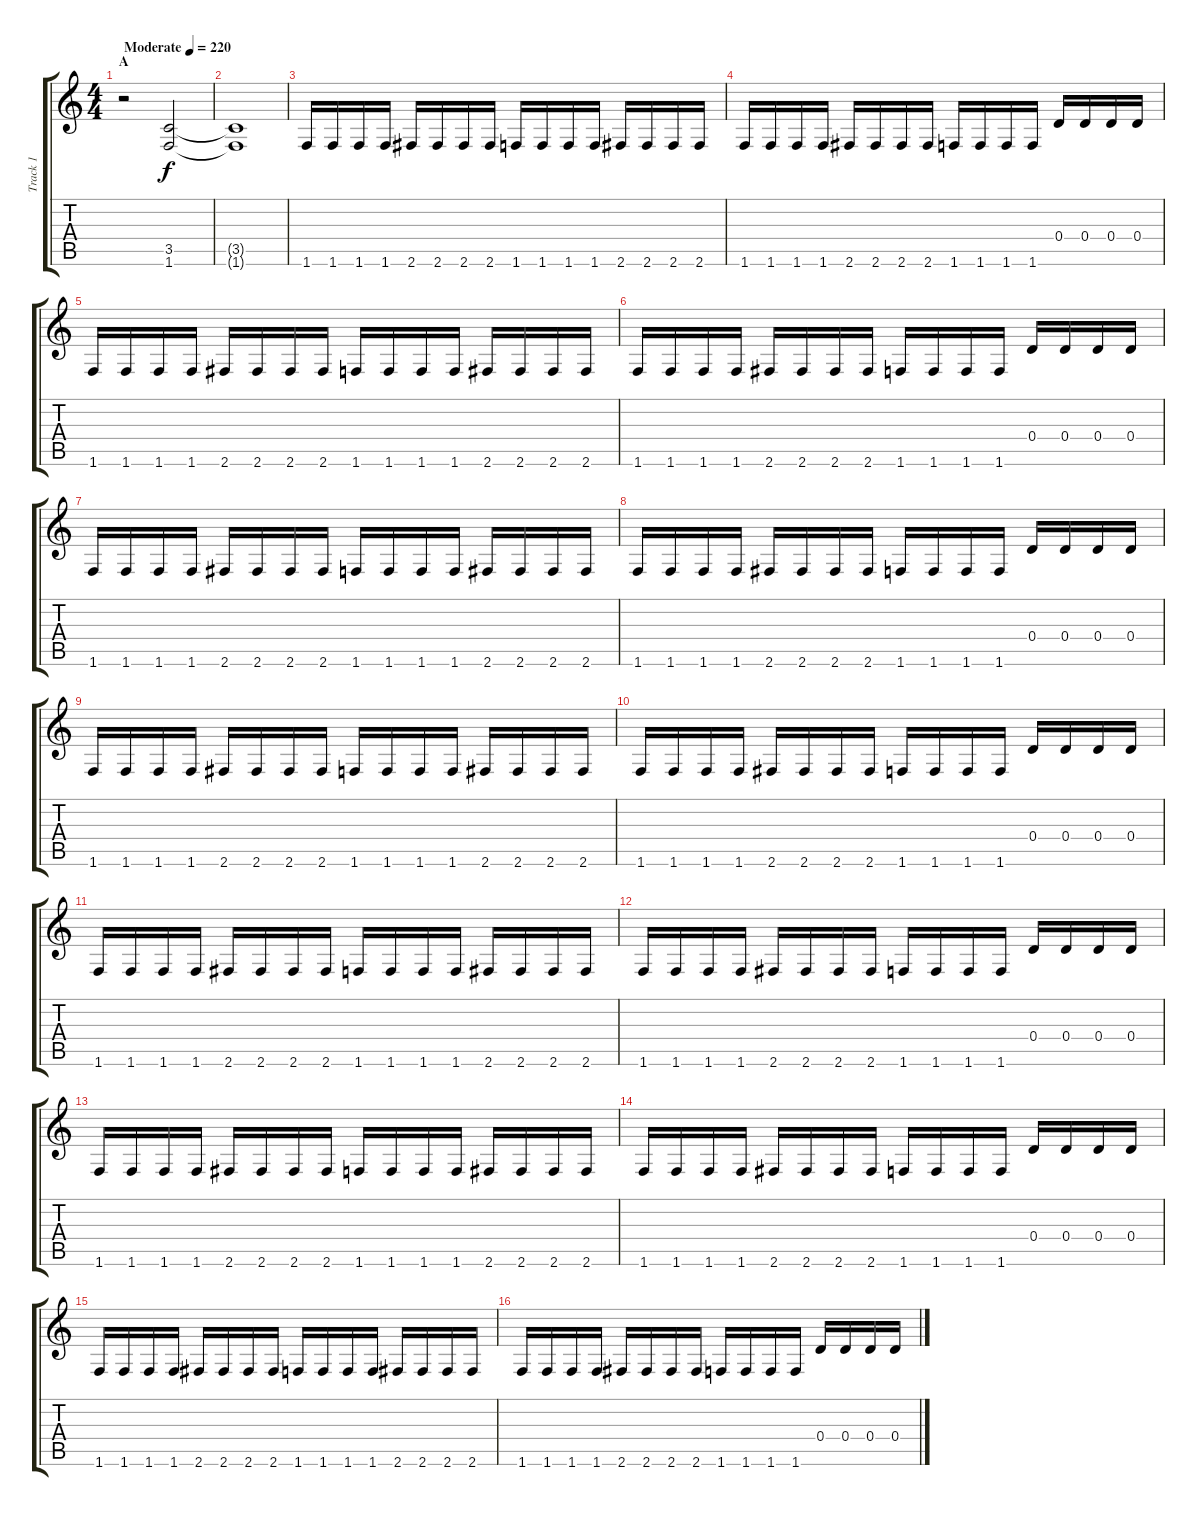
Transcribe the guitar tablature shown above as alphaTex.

\track ("Track 1" "Track 1") {instrument overdrivenguitar}
\staff {score tabs}
\tuning (E4 B3 G3 D3 A2 E2) {hide}
\ts (4 4)
\section ("" "A")
\tempo (220 "Moderate")
\clef g2
\ks c
r.2{dy f instrument overdrivenguitar} (3.5 1.6).2 |
(3.5{t} 1.6{t}).1 |
1.6.16 1.6.16 1.6.16 1.6.16 2.6.16 2.6.16 2.6.16 2.6.16 1.6.16 1.6.16 1.6.16 1.6.16 2.6.16 2.6.16 2.6.16 2.6.16 |
1.6.16 1.6.16 1.6.16 1.6.16 2.6.16 2.6.16 2.6.16 2.6.16 1.6.16 1.6.16 1.6.16 1.6.16 0.4.16 0.4.16 0.4.16 0.4.16 |
1.6.16 1.6.16 1.6.16 1.6.16 2.6.16 2.6.16 2.6.16 2.6.16 1.6.16 1.6.16 1.6.16 1.6.16 2.6.16 2.6.16 2.6.16 2.6.16 |
1.6.16 1.6.16 1.6.16 1.6.16 2.6.16 2.6.16 2.6.16 2.6.16 1.6.16 1.6.16 1.6.16 1.6.16 0.4.16 0.4.16 0.4.16 0.4.16 |
1.6.16 1.6.16 1.6.16 1.6.16 2.6.16 2.6.16 2.6.16 2.6.16 1.6.16 1.6.16 1.6.16 1.6.16 2.6.16 2.6.16 2.6.16 2.6.16 |
1.6.16 1.6.16 1.6.16 1.6.16 2.6.16 2.6.16 2.6.16 2.6.16 1.6.16 1.6.16 1.6.16 1.6.16 0.4.16 0.4.16 0.4.16 0.4.16 |
1.6.16 1.6.16 1.6.16 1.6.16 2.6.16 2.6.16 2.6.16 2.6.16 1.6.16 1.6.16 1.6.16 1.6.16 2.6.16 2.6.16 2.6.16 2.6.16 |
1.6.16 1.6.16 1.6.16 1.6.16 2.6.16 2.6.16 2.6.16 2.6.16 1.6.16 1.6.16 1.6.16 1.6.16 0.4.16 0.4.16 0.4.16 0.4.16 |
1.6.16 1.6.16 1.6.16 1.6.16 2.6.16 2.6.16 2.6.16 2.6.16 1.6.16 1.6.16 1.6.16 1.6.16 2.6.16 2.6.16 2.6.16 2.6.16 |
1.6.16 1.6.16 1.6.16 1.6.16 2.6.16 2.6.16 2.6.16 2.6.16 1.6.16 1.6.16 1.6.16 1.6.16 0.4.16 0.4.16 0.4.16 0.4.16 |
1.6.16 1.6.16 1.6.16 1.6.16 2.6.16 2.6.16 2.6.16 2.6.16 1.6.16 1.6.16 1.6.16 1.6.16 2.6.16 2.6.16 2.6.16 2.6.16 |
1.6.16 1.6.16 1.6.16 1.6.16 2.6.16 2.6.16 2.6.16 2.6.16 1.6.16 1.6.16 1.6.16 1.6.16 0.4.16 0.4.16 0.4.16 0.4.16 |
1.6.16 1.6.16 1.6.16 1.6.16 2.6.16 2.6.16 2.6.16 2.6.16 1.6.16 1.6.16 1.6.16 1.6.16 2.6.16 2.6.16 2.6.16 2.6.16 |
1.6.16 1.6.16 1.6.16 1.6.16 2.6.16 2.6.16 2.6.16 2.6.16 1.6.16 1.6.16 1.6.16 1.6.16 0.4.16 0.4.16 0.4.16 0.4.16
